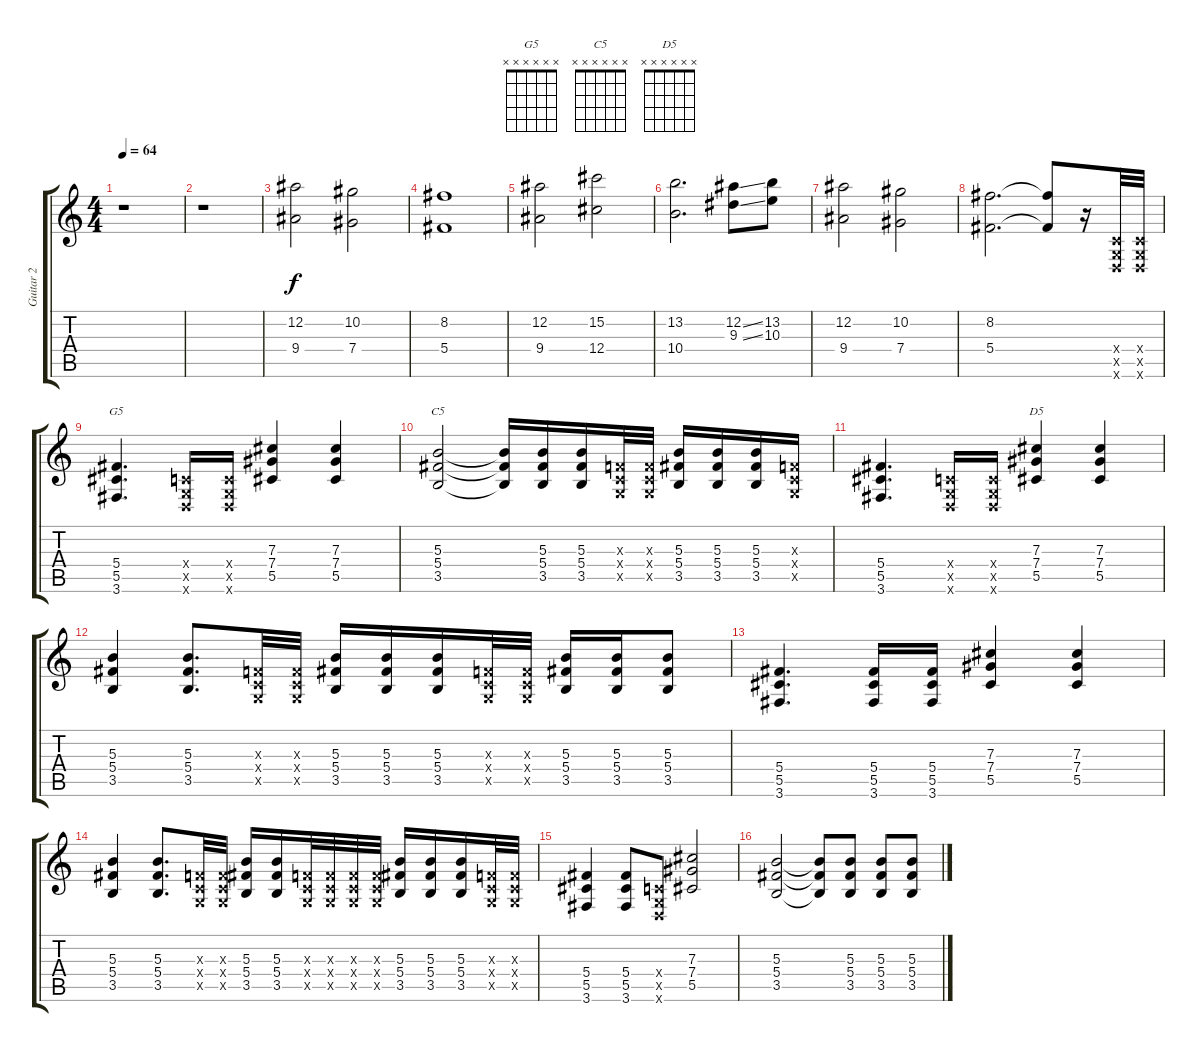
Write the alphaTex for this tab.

\track ("Guitar 2" "Guitar 2") {instrument distortionguitar}
\staff {score tabs}
\tuning (Eb4 Bb3 Gb3 Db3 Ab2 Eb2) {hide}
\chord ("G5" x x x x x x)
\chord ("C5" x x x x x x)
\chord ("D5" x x x x x x)
\ts (4 4)
\tempo 64
\clef g2
\ks c
r.1{dy f} |
r.1 |
(12.2 9.4).2 (10.2 7.4).2 |
(8.2 5.4).1 |
(12.2 9.4).2 (15.2 12.4).2 |
(13.2 10.4).2{d} (12.2{ss} 9.3{ss}).8 (13.2 10.3).8 |
(12.2 9.4).2 (10.2 7.4).2 |
(8.2 5.4).2{d} (8.2{t} 5.4{t}).8 r.16 (-1.4{x} -1.5{x} -1.6{x}).32 (-1.4{x} -1.5{x} -1.6{x}).32 |
(5.4 5.5 3.6).4{d ch "G5"} (-1.4{x} -1.5{x} -1.6{x}).16 (-1.4{x} -1.5{x} -1.6{x}).16 (7.3 7.4 5.5).4 (7.3 7.4 5.5).4 |
(5.3 5.4 3.5).2{ch "C5"} (5.3{t} 5.4{t} 3.5{t}).16 (5.3 5.4 3.5).16 (5.3 5.4 3.5).16 (-1.3{x} -1.4{x} -1.5{x}).32 (-1.3{x} -1.4{x} -1.5{x}).32 (5.3 5.4 3.5).16 (5.3 5.4 3.5).16 (5.3 5.4 3.5).16 (-1.3{x} -1.4{x} -1.5{x}).16 |
(5.4 5.5 3.6).4{d} (-1.4{x} -1.5{x} -1.6{x}).16 (-1.4{x} -1.5{x} -1.6{x}).16 (7.3 7.4 5.5).4{ch "D5"} (7.3 7.4 5.5).4 |
(5.3 5.4 3.5).4 (5.3 5.4 3.5).8{d} (-1.3{x} -1.4{x} -1.5{x}).32 (-1.3{x} -1.4{x} -1.5{x}).32 (5.3 5.4 3.5).16 (5.3 5.4 3.5).16 (5.3 5.4 3.5).16 (-1.3{x} -1.4{x} -1.5{x}).32 (-1.3{x} -1.4{x} -1.5{x}).32 (5.3 5.4 3.5).16 (5.3 5.4 3.5).16 (5.3 5.4 3.5).8 |
(5.4 5.5 3.6).4{d} (5.4 5.5 3.6).16 (5.4 5.5 3.6).16 (7.3 7.4 5.5).4 (7.3 7.4 5.5).4 |
(5.3 5.4 3.5).4 (5.3 5.4 3.5).8{d} (-1.3{x} -1.4{x} -1.5{x}).32 (-1.3{x} -1.4{x} -1.5{x}).32 (5.3 5.4 3.5).16 (5.3 5.4 3.5).16 (-1.3{x} -1.4{x} -1.5{x}).32 (-1.3{x} -1.4{x} -1.5{x}).32 (-1.3{x} -1.4{x} -1.5{x}).32 (-1.3{x} -1.4{x} -1.5{x}).32 (5.3 5.4 3.5).16 (5.3 5.4 3.5).16 (5.3 5.4 3.5).16 (-1.3{x} -1.4{x} -1.5{x}).32 (-1.3{x} -1.4{x} -1.5{x}).32 |
(5.4 5.5 3.6).4 (5.4 5.5 3.6).8 (-1.4{x} -1.5{x} -1.6{x}).8 (7.3 7.4 5.5).2 |
(5.3 5.4 3.5).2 (5.3{t} 5.4{t} 3.5{t}).8 (5.3 5.4 3.5).8 (5.3 5.4 3.5).8 (5.3 5.4 3.5).8
